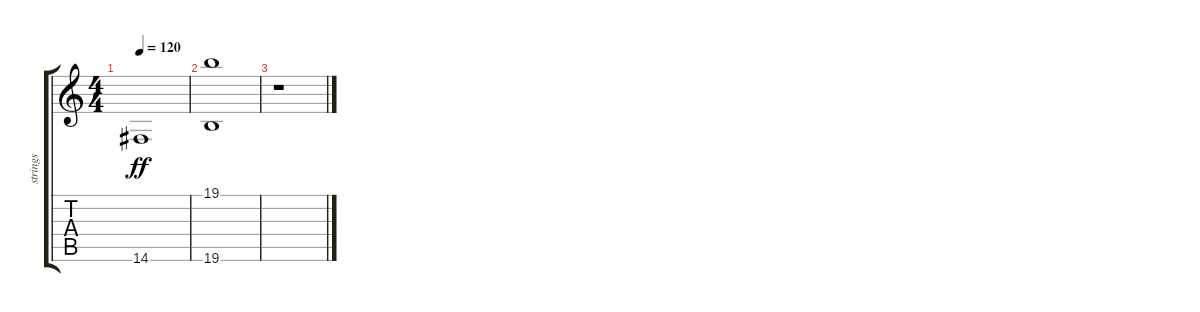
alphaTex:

\track ("strings" "strings") {instrument stringensemble2}
\staff {score tabs}
\tuning (E4 B3 G3 D3 A2 E2) {hide}
\ts (4 4)
\tempo 120
\clef g2
\ks c
14.6.1{dy ff} |
(19.1 19.6).1 |
r.1
